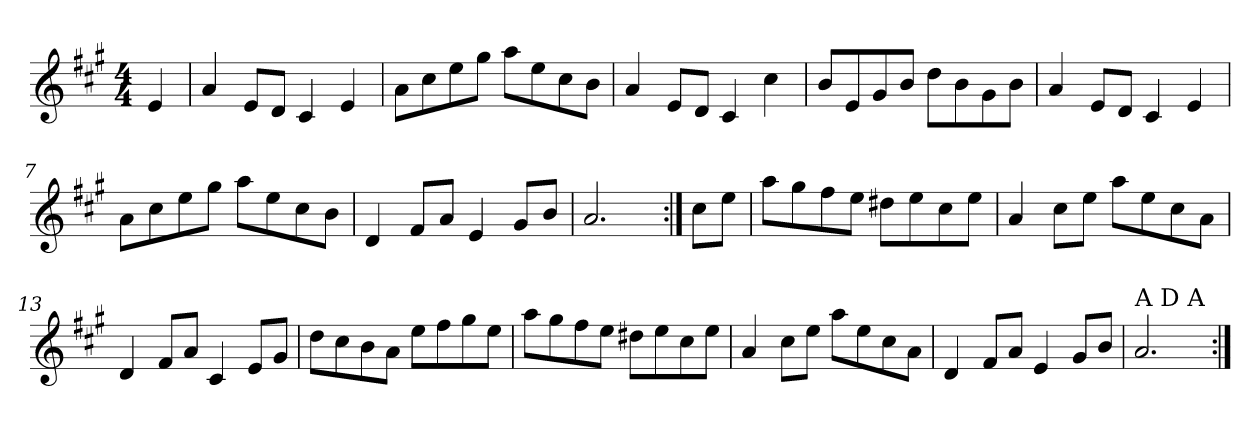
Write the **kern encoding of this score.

**kern
*part1
*staff1
*clefG2
*k[f#c#g#]
*A:
*M4/4
=1
4e/
=2
4a/
8e/L
8d/J
4c#/
4e/
=3
8a\L
8cc#\
8ee\
8gg#\J
8aa\L
8ee\
8cc#\
8b\J
=4
4a/
8e/L
8d/J
4c#/
4cc#\
=5
8b/L
8e/
8g#/
8b/J
8dd\L
8b\
8g#\
8b\J
=6
4a/
8e/L
8d/J
4c#/
4e/
=7
8a\L
8cc#\
8ee\
8gg#\J
8aa\L
8ee\
8cc#\
8b\J
!!LO:LB:g=z
=8
4d/
8f#/L
8a/J
4e/
8g#/L
8b/J
=9
2.a/
=10:|!
8cc#\L
8ee\J
=11
8aa\L
8gg#\
8ff#\
8ee\J
8dd#X\L
8ee\
8cc#\
8ee\J
=12
4a/
8cc#\L
8ee\J
8aa\L
8ee\
8cc#\
8a\J
=13
4d/
8f#/L
8a/J
4c#/
8e/L
8g#/J
=14
8dd\L
8cc#\
8b\
8a\J
8ee\L
8ff#\
8gg#\
8ee\J
!!LO:LB:g=z
=15
8aa\L
8gg#\
8ff#\
8ee\J
8dd#X\L
8ee\
8cc#\
8ee\J
=16
4a/
8cc#\L
8ee\J
8aa\L
8ee\
8cc#\
8a\J
=17
4d/
8f#/L
8a/J
4e/
8g#/L
8b/J
=18
!LO:TX:a:t=A  D  A
2.a/
=:|!
*-
